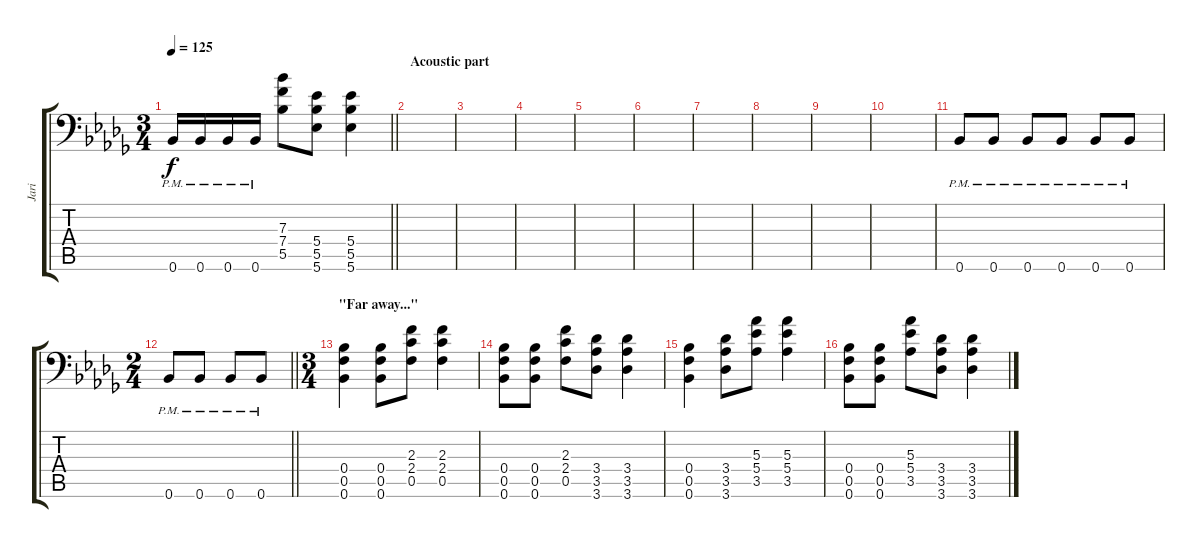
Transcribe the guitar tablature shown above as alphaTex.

\track ("Jari" "Jari") {instrument distortionguitar}
\staff {score tabs}
\tuning (C4 G3 Eb3 Bb2 F2 Bb1) {hide}
\ts (3 4)
\tempo 125
\clef f4
\barLineRight lightlight
\ks bbminor
0.6{pm}.16{dy f} 0.6{pm}.16 0.6{pm}.16 0.6{pm}.16 (7.3 7.4 5.5).8 (5.4 5.5 5.6).8 (5.4 5.5 5.6).4 |
\section ("" "Acoustic part")
|
|
|
|
|
|
|
|
|
0.6{pm}.8 0.6{pm}.8 0.6{pm}.8 0.6{pm}.8 0.6{pm}.8 0.6{pm}.8 |
\ts (2 4)
\barLineRight lightlight
0.6{pm}.8 0.6{pm}.8 0.6{pm}.8 0.6{pm}.8 |
\ts (3 4)
\section ("" "\"Far away...\"")
(0.4 0.5 0.6).4 (0.4 0.5 0.6).8 (2.3 2.4 0.5).8 (2.3 2.4 0.5).4 |
(0.4 0.5 0.6).8 (0.4 0.5 0.6).8 (2.3 2.4 0.5).8 (3.4 3.5 3.6).8 (3.4 3.5 3.6).4 |
(0.4 0.5 0.6).4 (3.4 3.5 3.6).8 (5.3 5.4 3.5).8 (5.3 5.4 3.5).4 |
(0.4 0.5 0.6).8 (0.4 0.5 0.6).8 (5.3 5.4 3.5).8 (3.4 3.5 3.6).8 (3.4 3.5 3.6).4
